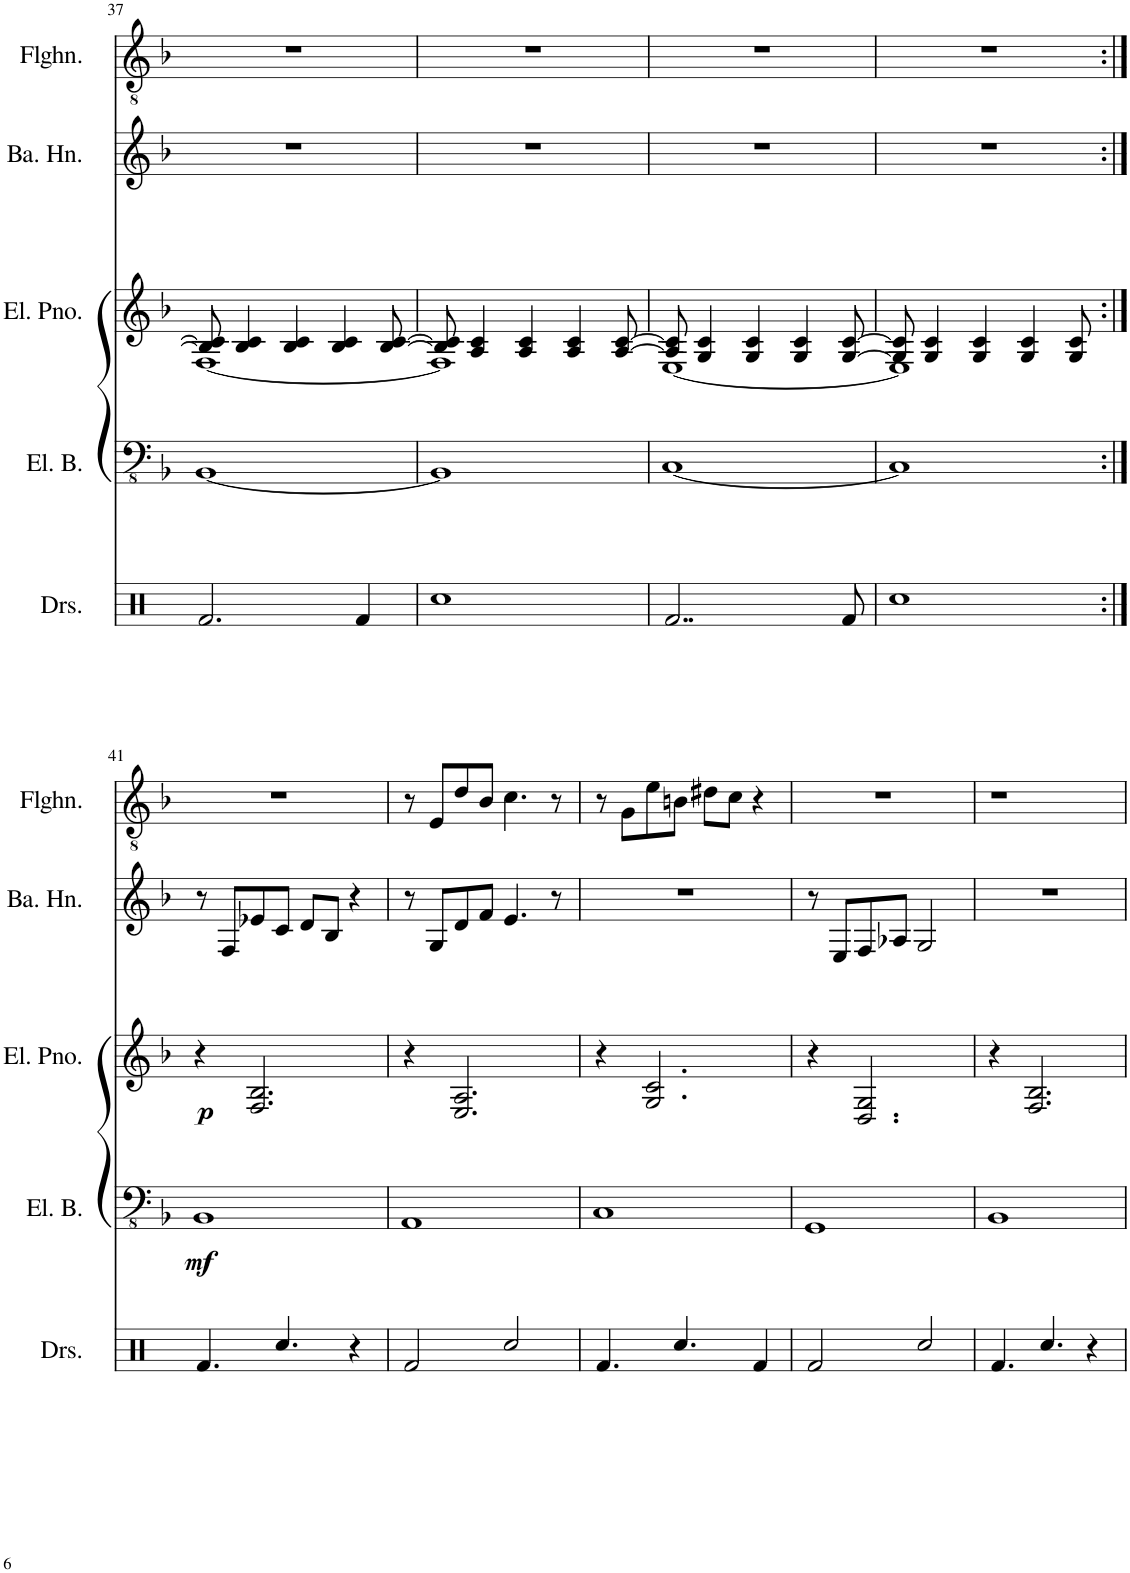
**kern	**kern	**dynam	**kern	**dynam	**kern	**kern
*part5	*part4	*part4	*part3	*part3	*part2	*part1
*staff5	*staff4	*staff4	*staff3	*staff3	*staff2	*staff1
*I"Drumset	*I"Electric Bass	*	*I"Electric Piano	*	*I"Basset Horn	*I"Flugelhorn
*I'Drs.	*I'El. B.	*	*I'El. Pno.	*	*I'Ba. Hn.	*I'Flghn.
!!LO:PB:g=z
*clefX	*clefFv4	*	*clefG2	*	*clefG2	*clefGv2
*	*	*	*	*	*ITrd1c2	*ITrd1c2
*k[]	*k[b-]	*	*k[b-]	*	*k[b-]	*k[b-]
*M4/4	*M4/4	*	*M4/4	*	*M4/4	*M4/4
=37	=37	=37	=37	=37	=37	=37
*	*	*	*^	*	*	*
2.Rf/	[1BBB-	.	8B-/] 8c/]	[1F	.	1r	1r
.	.	.	4B-/ 4c/	.	.	.	.
.	.	.	4B-/ 4c/	.	.	.	.
.	.	.	4B-/ 4c/	.	.	.	.
4Rf/	.	.	.	.	.	.	.
.	.	.	[8B-/ [8c/	.	.	.	.
=38	=38	=38	=38	=38	=38	=38	=38
1Rcc	1BBB-]	.	8B-/] 8c/]	1F]	.	1r	1r
.	.	.	4A/ 4c/	.	.	.	.
.	.	.	4A/ 4c/	.	.	.	.
.	.	.	4A/ 4c/	.	.	.	.
.	.	.	[8A/ [8c/	.	.	.	.
=39	=39	=39	=39	=39	=39	=39	=39
2..Rf/	[1CC	.	8A/] 8c/]	[1E	.	1r	1r
.	.	.	4G/ 4c/	.	.	.	.
.	.	.	4G/ 4c/	.	.	.	.
.	.	.	4G/ 4c/	.	.	.	.
8Rf/	.	.	[8G/ [8c/	.	.	.	.
=40	=40	=40	=40	=40	=40	=40	=40
1Rcc	1CC]	.	8G/] 8c/]	1E]	.	1r	1r
.	.	.	4G/ 4c/	.	.	.	.
.	.	.	4G/ 4c/	.	.	.	.
.	.	.	4G/ 4c/	.	.	.	.
.	.	.	8G/ 8c/	.	.	.	.
*	*	*	*v	*v	*	*	*
!!LO:LB:g=z
=41:|!	=41:|!	=41:|!	=41:|!	=41:|!	=41:|!	=41:|!
!	!	!LO:DY:b	!	!LO:DY:b	!	!
4.Rf/	1BBB-	mf	4r	p	8r	1r
.	.	.	.	.	8F/L	.
.	.	.	2.F/ 2.B-/	.	8e-X/	.
4.Rcc/	.	.	.	.	8c/J	.
.	.	.	.	.	8d/L	.
.	.	.	.	.	8B-/J	.
4r	.	.	.	.	4r	.
=42	=42	=42	=42	=42	=42	=42
2Rf/	1AAA	.	4r	.	8r	8r
.	.	.	.	.	8G/L	8E/L
.	.	.	2.E/ 2.A/	.	8d/	8d/
.	.	.	.	.	8f/J	8B-/J
2Rcc/	.	.	.	.	4.e/	4.c\
.	.	.	.	.	8r	8r
=43	=43	=43	=43	=43	=43	=43
4.Rf/	1CC	.	4r	.	1r	8r
.	.	.	.	.	.	8G\L
.	.	.	2.G/ 2.c/	.	.	8e\
4.Rcc/	.	.	.	.	.	8Bn\J
.	.	.	.	.	.	8d#X\L
.	.	.	.	.	.	8c\J
4Rf/	.	.	.	.	.	4r
=44	=44	=44	=44	=44	=44	=44
2Rf/	1GGG	.	4r	.	8r	1r
.	.	.	.	.	8E/L	.
.	.	.	2.D/ 2.G/	.	8F/	.
.	.	.	.	.	8A-X/J	.
2Rcc/	.	.	.	.	2G/	.
=45	=45	=45	=45	=45	=45	=45
4.Rf/	1BBB-	.	4r	.	1r	1r
.	.	.	2.F/ 2.B-/	.	.	.
4.Rcc/	.	.	.	.	.	.
4r	.	.	.	.	.	.
=	=	=	=	=	=	=
*-	*-	*-	*-	*-	*-	*-
